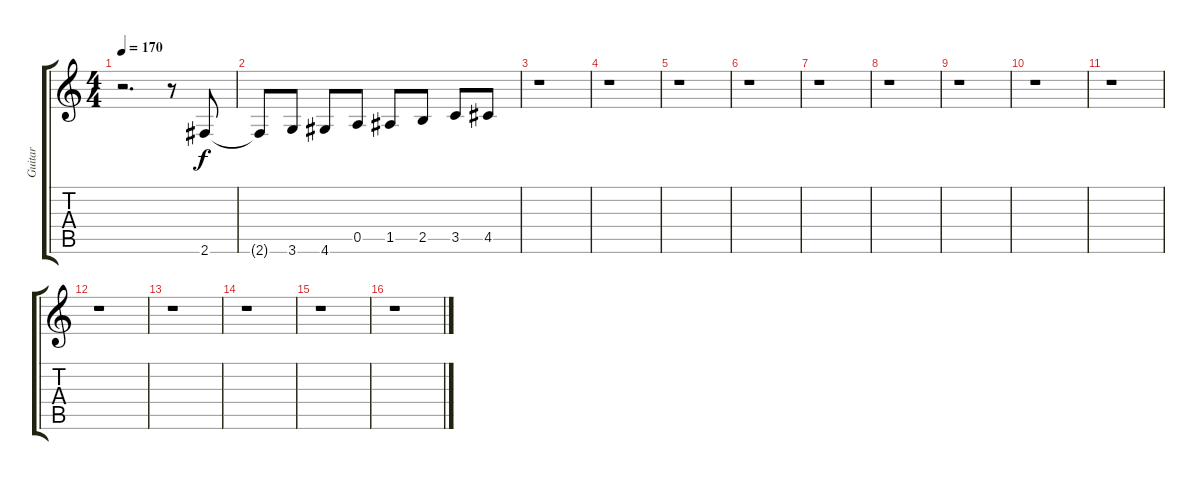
\track ("Guitar" "Guitar") {instrument acousticguitarsteel}
\staff {score tabs}
\tuning (E4 B3 G3 D3 A2 E2) {hide}
\ts (4 4)
\tempo 170
\clef g2
\ks c
r.2{d dy f} r.8 2.6.8 |
2.6{t}.8 3.6.8 4.6.8 0.5.8 1.5.8 2.5.8 3.5.8 4.5.8 |
r.1 |
r.1 |
r.1 |
r.1 |
r.1 |
r.1 |
r.1 |
r.1 |
r.1 |
r.1 |
r.1 |
r.1 |
r.1 |
r.1
